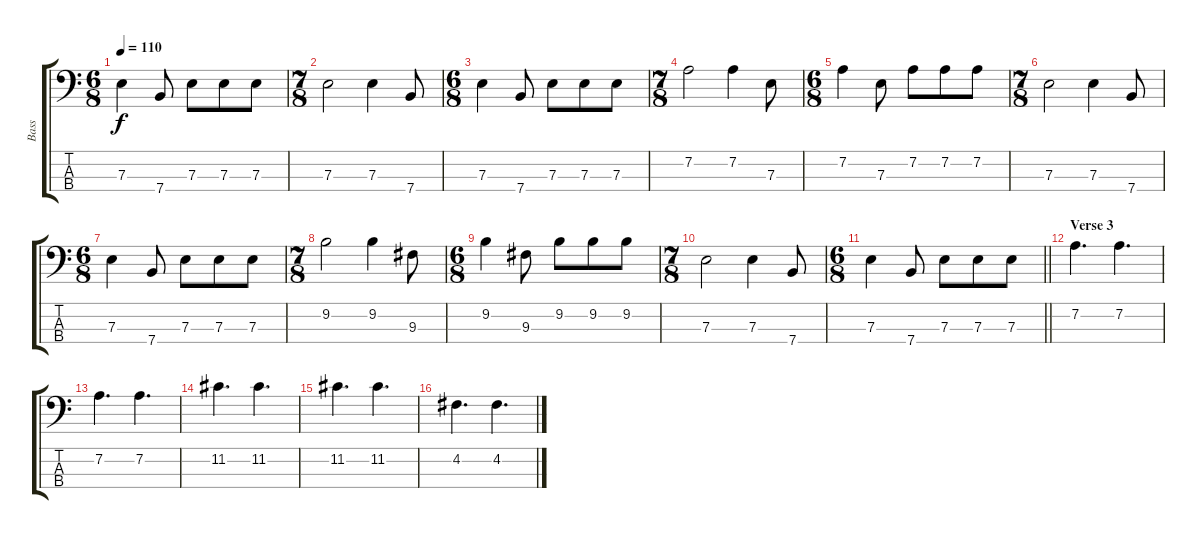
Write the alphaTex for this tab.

\track ("Bass" "Bass") {instrument electricbassfinger}
\staff {score tabs}
\tuning (G2 D2 A1 E1) {hide}
\ts (6 8)
\tempo 110
\clef f4
\ks c
7.3.4{dy f} 7.4.8 7.3.8 7.3.8 7.3.8 |
\ts (7 8)
7.3.2 7.3.4 7.4.8 |
\ts (6 8)
7.3.4 7.4.8 7.3.8 7.3.8 7.3.8 |
\ts (7 8)
7.2.2 7.2.4 7.3.8 |
\ts (6 8)
7.2.4 7.3.8 7.2.8 7.2.8 7.2.8 |
\ts (7 8)
7.3.2 7.3.4 7.4.8 |
\ts (6 8)
7.3.4 7.4.8 7.3.8 7.3.8 7.3.8 |
\ts (7 8)
9.2.2 9.2.4 9.3.8 |
\ts (6 8)
9.2.4 9.3.8 9.2.8 9.2.8 9.2.8 |
\ts (7 8)
7.3.2 7.3.4 7.4.8 |
\ts (6 8)
\barLineRight lightlight
7.3.4 7.4.8 7.3.8 7.3.8 7.3.8 |
\section ("" "Verse 3")
7.2.4{d} 7.2.4{d} |
7.2.4{d} 7.2.4{d} |
11.2.4{d} 11.2.4{d} |
11.2.4{d} 11.2.4{d} |
4.2.4{d} 4.2.4{d}
